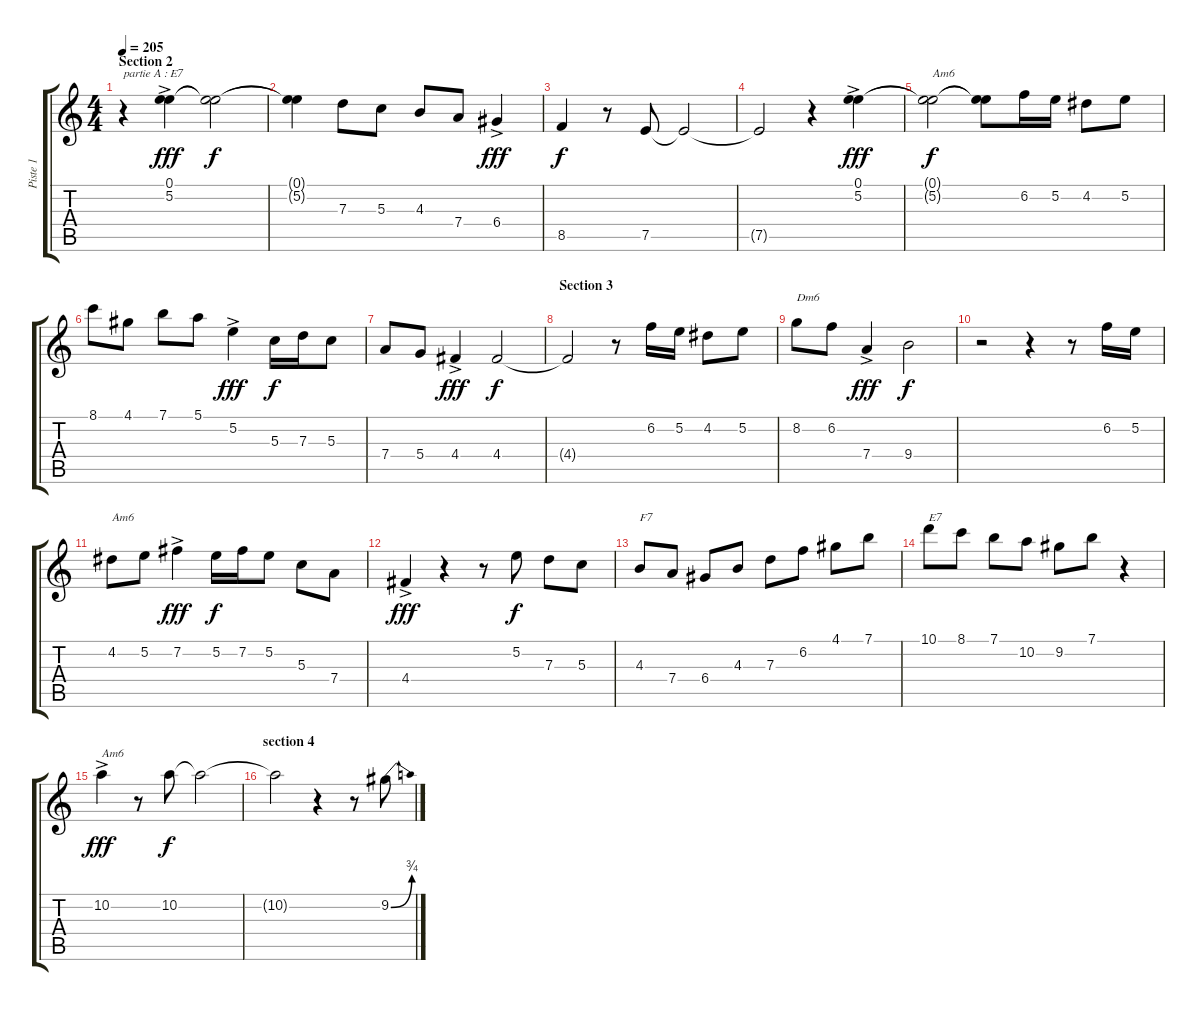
\track ("Piste 1" "Piste 1") {instrument acousticguitarnylon}
\staff {score tabs}
\tuning (E4 B3 G3 D3 A2 E2) {hide}
\ts (4 4)
\section ("" "Section 2")
\tempo 205
\clef g2
\ks c
r.4{txt "partie A : E7" dy f} (0.1{ac} 5.2{ac}).4{dy fff} (0.1{t} 5.2{t}).2{dy f} |
(0.1{t} 5.2{t}).4 7.3.8 5.3.8 4.3.8 7.4.8 6.4{ac}.4{dy fff} |
8.5.4{dy f} r.8 7.5.8 7.5{t}.2 |
7.5{t}.2 r.4 (0.1{ac} 5.2{ac}).4{dy fff} |
(0.1{t} 5.2{t}).2{txt "Am6" dy f} (0.1{t} 5.2{t}).8 6.2.16 5.2.16 4.2.8 5.2.8 |
8.1.8 4.1.8 7.1.8 5.1.8 5.2{ac}.4{dy fff} 5.3.16{dy f} 7.3.16 5.3.8 |
7.4.8 5.4.8 4.4{ac}.4{dy fff} 4.4.2{dy f} |
\section ("" "Section 3")
4.4{t}.2 r.8 6.2.16 5.2.16 4.2.8 5.2.8 |
8.2.8{txt "Dm6"} 6.2.8 7.4{ac}.4{dy fff} 9.4.2{dy f} |
r.2 r.4 r.8 6.2.16 5.2.16 |
4.2.8{txt "Am6"} 5.2.8 7.2{ac}.4{dy fff} 5.2.16{dy f} 7.2.16 5.2.8 5.3.8 7.4.8 |
4.4{ac}.4{dy fff} r.4 r.8 5.2.8{dy f} 7.3.8 5.3.8 |
4.3.8{txt "F7"} 7.4.8 6.4.8 4.3.8 7.3.8 6.2.8 4.1.8 7.1.8 |
10.1.8{txt "E7"} 8.1.8 7.1.8 10.2.8 9.2.8 7.1.8 r.4 |
10.2{ac}.4{txt "Am6" dy fff} r.8 10.2.8{dy f} 10.2{t}.2 |
\section ("" "section 4")
10.2{t}.2 r.4 r.8 9.2{be (bend 0 0 60 3)}.8
